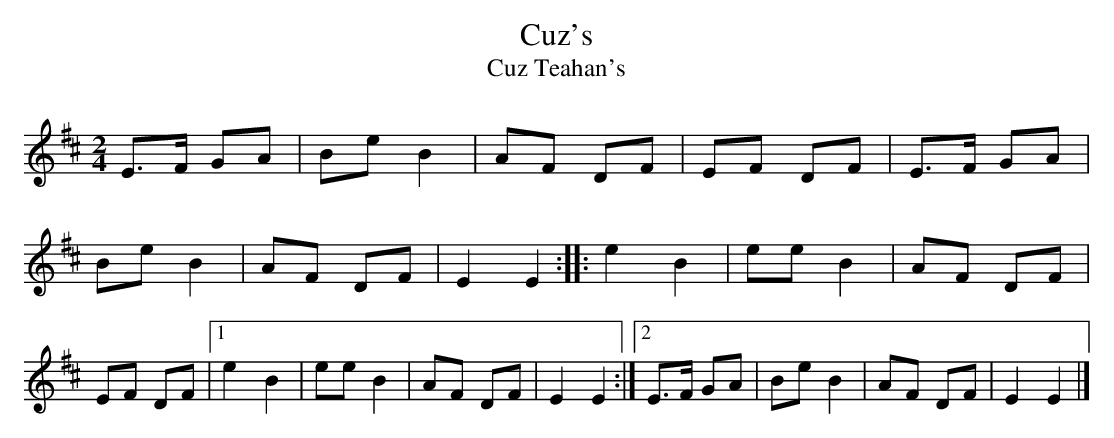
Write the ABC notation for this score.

X:1
T:Cuz's
T:Cuz Teahan's
M:2/4
E:11
L:1/16
K:EDorian
E3F G2A2|B2e2 B4|A2F2 D2F2|E2F2 D2F2|E3F G2A2|B2e2 B4|A2F2 D2F2|E4 E4::\
e4 B4|e2e2 B4|A2F2 D2F2|E2F2 D2F2|1e4 B4|e2e2 B4|A2F2 D2F2|\
E4 E4:|2E3F G2A2|B2e2 B4|A2F2 D2F2|E4 E4|]**
